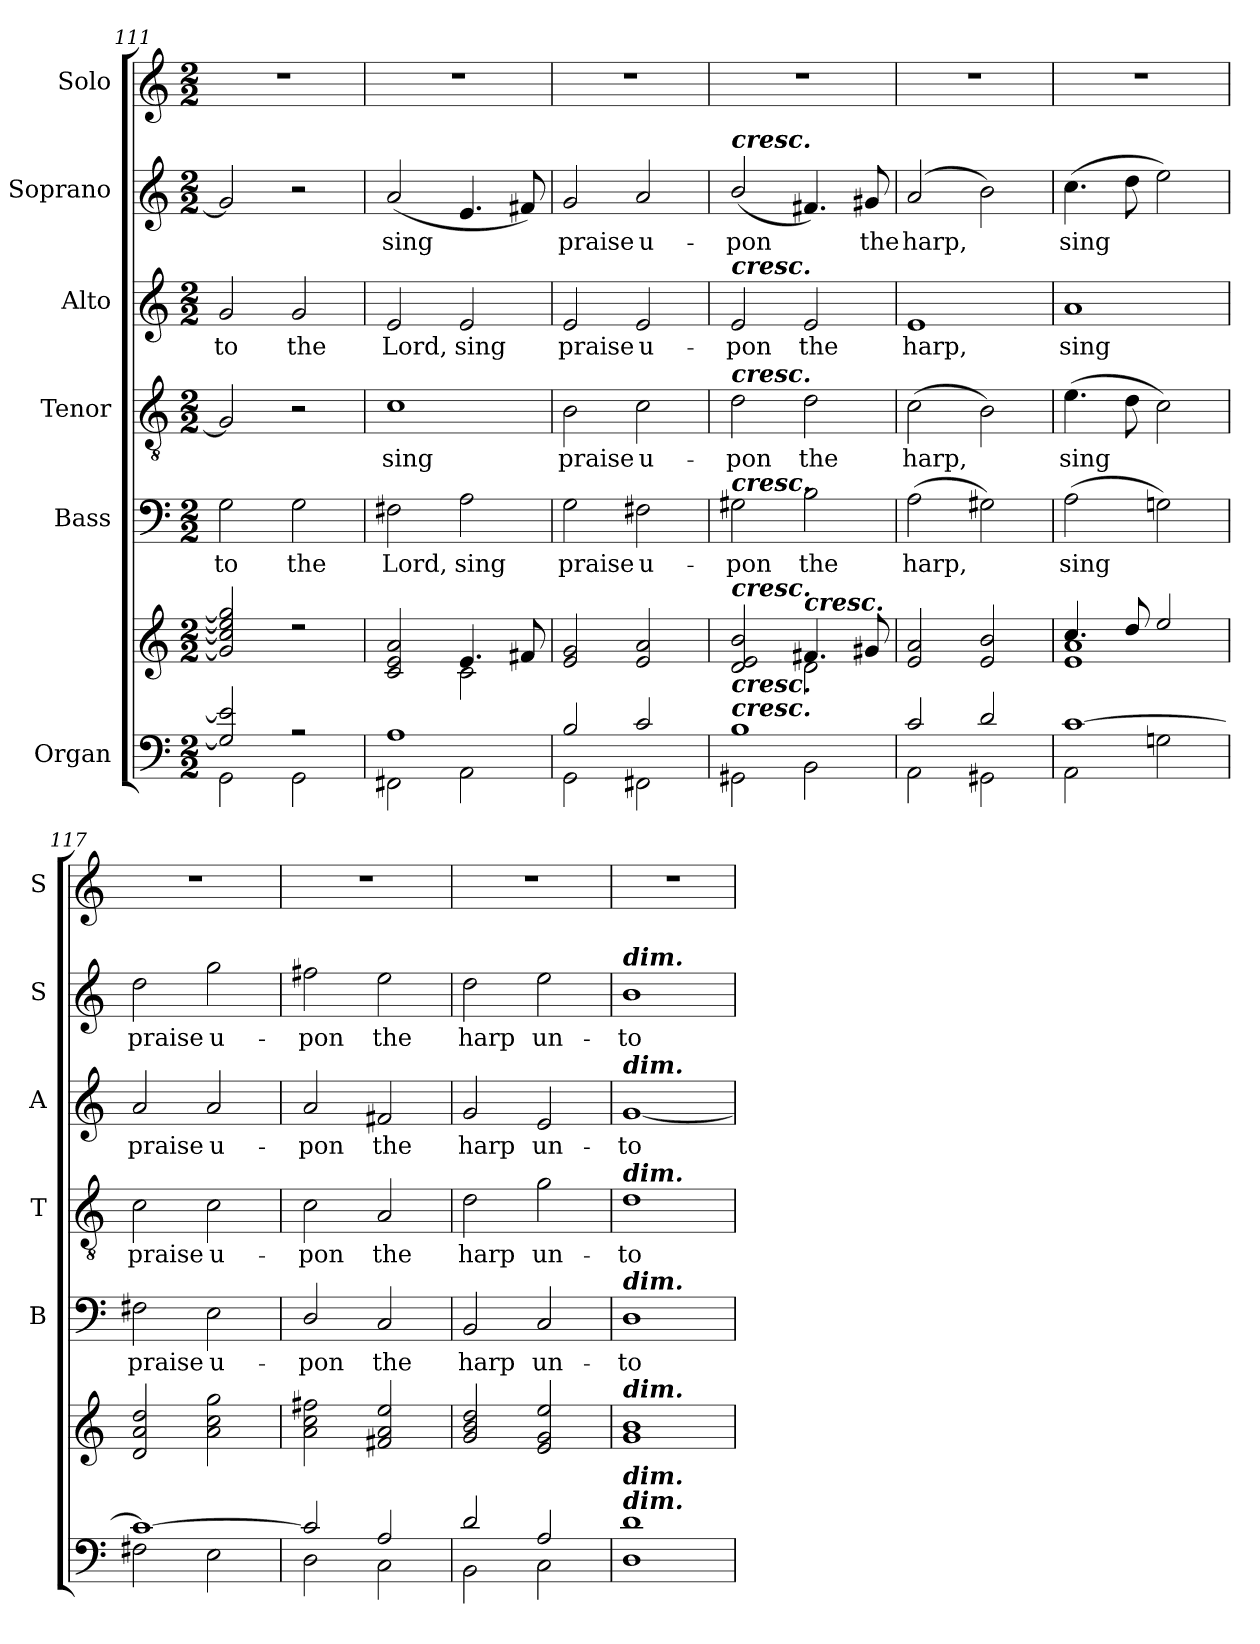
**kern	**kern	**kern	**text	**kern	**text	**kern	**text	**kern	**text	**kern
*part6	*part6	*part5	*part5	*part4	*part4	*part3	*part3	*part2	*part2	*part1
*staff7	*staff6	*staff5	*staff5	*staff4	*staff4	*staff3	*staff3	*staff2	*staff2	*staff1
*I"Organ	*	*I"Bass	*	*I"Tenor	*	*I"Alto	*	*I"Soprano	*	*I"Solo
*	*	*I'B	*	*I'T	*	*I'A	*	*I'S	*	*I'S
!!LO:LB:g=z
*clefF4	*clefG2	*clefF4	*	*clefGv2	*	*clefG2	*	*clefG2	*	*clefG2
*k[]	*k[]	*k[]	*	*k[]	*	*k[]	*	*k[]	*	*k[]
*C:	*C:	*C:	*	*C:	*	*C:	*	*C:	*	*C:
*M2/2	*M2/2	*M2/2	*	*M2/2	*	*M2/2	*	*M2/2	*	*M2/2
=111	=111	=111	=111	=111	=111	=111	=111	=111	=111	=111
*^	*^	*	*	*	*	*	*	*	*	*
!	!	!	!	!	!LO:LY:b	!	!	!	!LO:LY:b	!	!	!
2G/] 2e/]	2GG\	2g/] 2cc/] 2ee/] 2gg/]	1ryy	2G	to	2G]	.	2g	to	2g]	.	1r
!	!	!	!	!	!LO:LY:b	!	!	!	!LO:LY:b	!	!	!
2r	2GG\	2r	.	2G	the	2r	.	2g	the	2r	.	.
=112	=112	=112	=112	=112	=112	=112	=112	=112	=112	=112	=112	=112
!	!	!	!	!	!LO:LY:b	!	!LO:LY:b	!	!LO:LY:b	!	!LO:LY:b	!
1A/	2FF#X\	2c/ 2e/ 2a/	2ryy	2F#X	Lord,	1c	sing	2e	Lord,	(<2a	sing	1r
!	!	!	!	!	!LO:LY:b	!	!	!	!LO:LY:b	!	!	!
.	2AA\	4.e/	2c\	2A	sing	.	.	2e	sing	4.e	.	.
.	.	8f#X/	.	.	.	.	.	.	.	8f#X)	.	.
=113	=113	=113	=113	=113	=113	=113	=113	=113	=113	=113	=113	=113
!	!	!	!	!	!LO:LY:b	!	!LO:LY:b	!	!LO:LY:b	!	!LO:LY:b	!
2B/	2GG\	2e/ 2g/	1ryy	2G	praise	2B	praise	2e	praise	2g	praise	1r
!	!	!	!	!	!LO:LY:b	!	!LO:LY:b	!	!LO:LY:b	!	!LO:LY:b	!
2c/	2FF#X\	2e/ 2a/	.	2F#X	u-	2c	u-	2e	u-	2a	u-	.
=114	=114	=114	=114	=114	=114	=114	=114	=114	=114	=114	=114	=114
!	!	!	!	!	!	!	!	!	!	!LO:TX:a:Bi:t=cresc.	!	!
!	!	!	!	!	!	!	!	!LO:TX:a:Bi:t=cresc.	!	!	!	!
!	!	!	!	!	!	!LO:TX:a:Bi:t=cresc.	!	!	!	!	!	!
!	!	!	!	!LO:TX:a:Bi:t=cresc.	!	!	!	!	!	!	!	!
!	!	!LO:TX:a:Bi:t=cresc.	!	!	!	!	!	!	!	!	!	!
!LO:TX:a:Bi:t=cresc.	!	!	!	!	!	!	!	!	!	!	!	!
!LO:TX:a:Bi:t=cresc.	!	!	!	!	!	!	!	!	!	!	!	!
!	!	!	!	!	!LO:LY:b	!	!LO:LY:b	!	!LO:LY:b	!	!LO:LY:b	!
1B/	2GG#X\	2d/ 2e/ 2b/	2ryy	2G#X	-pon	2d	-pon	2e	-pon	(<2b/	-pon	1r
!	!	!LO:TX:a:Bi:t=cresc.	!	!	!	!	!	!	!	!	!	!
!	!	!	!	!	!LO:LY:b	!	!LO:LY:b	!	!LO:LY:b	!	!	!
.	2BB\	4.f#X/	2d\	2B	the	2d	the	2e	the	4.f#X)	.	.
!	!	!	!	!	!	!	!	!	!	!	!LO:LY:b	!
.	.	8g#X/	.	.	.	.	.	.	.	8g#X	the	.
=115	=115	=115	=115	=115	=115	=115	=115	=115	=115	=115	=115	=115
!	!	!	!	!	!LO:LY:b	!	!LO:LY:b	!	!LO:LY:b	!	!LO:LY:b	!
2c/	2AA\	2e/ 2a/	1ryy	(>2A	harp,	(>2c	harp,	1e	harp,	(<2a	harp,	1r
2d/	2GG#X\	2e/ 2b/	.	2G#X)	.	2B)	.	.	.	2b)	.	.
=116	=116	=116	=116	=116	=116	=116	=116	=116	=116	=116	=116	=116
!	!	!	!	!	!LO:LY:b	!	!LO:LY:b	!	!LO:LY:b	!	!LO:LY:b	!
[1c/	2AA\	4.cc/	1e\ 1a\	(>2A	sing	(>4.e	sing	1a	sing	(>4.cc	sing	1r
.	.	8dd/	.	.	.	8d	.	.	.	8dd	.	.
.	2Gn\	2ee/	.	2Gn)	.	2c)	.	.	.	2ee)	.	.
=117	=117	=117	=117	=117	=117	=117	=117	=117	=117	=117	=117	=117
!	!	!	!	!	!LO:LY:b	!	!LO:LY:b	!	!LO:LY:b	!	!LO:LY:b	!
1c/_	2F#X\	2d/ 2a/ 2dd/	1ryy	2F#X	praise	2c	praise	2a	praise	2dd	praise	1r
!	!	!	!	!	!LO:LY:b	!	!LO:LY:b	!	!LO:LY:b	!	!LO:LY:b	!
.	2E\	2a\ 2cc\ 2gg\	.	2E	u-	2c	u-	2a	u-	2gg	u-	.
=118	=118	=118	=118	=118	=118	=118	=118	=118	=118	=118	=118	=118
!	!	!	!	!	!LO:LY:b	!	!LO:LY:b	!	!LO:LY:b	!	!LO:LY:b	!
2c/]	2D\	2a\ 2cc\ 2ff#X\	1ryy	2D/	-pon	2c	-pon	2a	-pon	2ff#X	-pon	1r
!	!	!	!	!	!LO:LY:b	!	!LO:LY:b	!	!LO:LY:b	!	!LO:LY:b	!
2A/	2C\	2f#X/ 2a/ 2ee/	.	2C/	the	2A	the	2f#X	the	2ee	the	.
=119	=119	=119	=119	=119	=119	=119	=119	=119	=119	=119	=119	=119
!	!	!	!	!	!LO:LY:b	!	!LO:LY:b	!	!LO:LY:b	!	!LO:LY:b	!
2d/	2BB\	2g/ 2b/ 2dd/	1ryy	2BB	harp	2d	harp	2g	harp	2dd	harp	1r
!	!	!	!	!	!LO:LY:b	!	!LO:LY:b	!	!LO:LY:b	!	!LO:LY:b	!
2A/	2C\	2e/ 2g/ 2ee/	.	2C	un-	2g	un-	2e	un-	2ee	un-	.
=120	=120	=120	=120	=120	=120	=120	=120	=120	=120	=120	=120	=120
!	!	!	!	!	!	!	!	!	!	!LO:TX:a:Bi:t=dim.	!	!
!	!	!	!	!	!	!	!	!LO:TX:a:Bi:t=dim.	!	!	!	!
!	!	!	!	!	!	!LO:TX:a:Bi:t=dim.	!	!	!	!	!	!
!	!	!	!	!LO:TX:a:Bi:t=dim.	!	!	!	!	!	!	!	!
!	!	!LO:TX:a:Bi:t=dim.	!	!	!	!	!	!	!	!	!	!
!LO:TX:a:Bi:t=dim.	!	!	!	!	!	!	!	!	!	!	!	!
!LO:TX:a:Bi:t=dim.	!	!	!	!	!	!	!	!	!	!	!	!
!	!	!	!	!	!LO:LY:b	!	!LO:LY:b	!	!LO:LY:b	!	!LO:LY:b	!
1d/	1D\	1g/ 1b/	1ryy	1D	-to	1d	-to	[1g	-to	1b	-to	1r
*v	*v	*	*	*	*	*	*	*	*	*	*	*
*	*v	*v	*	*	*	*	*	*	*	*	*
=	=	=	=	=	=	=	=	=	=	=
*-	*-	*-	*-	*-	*-	*-	*-	*-	*-	*-
